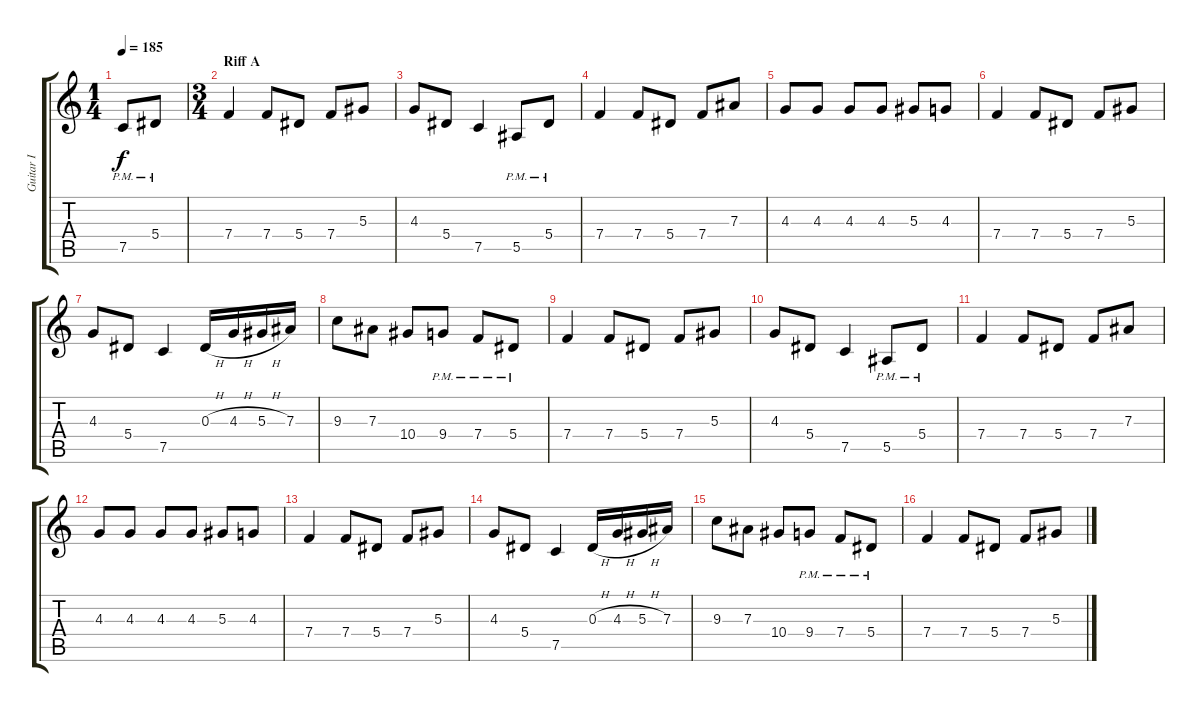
\track ("Guitar I" "Guitar I") {instrument overdrivenguitar}
\staff {score tabs}
\tuning (C4 G3 Eb3 Bb2 F2 C2) {hide}
\ts (1 4)
\tempo 185
\clef g2
\ks c
7.5{pm}.8{dy f instrument overdrivenguitar} 5.4{pm}.8 |
\ts (3 4)
\section ("" "Riff A")
7.4.4 7.4.8 5.4.8 7.4.8 5.3.8 |
4.3.8 5.4.8 7.5.4 5.5{pm}.8 5.4{pm}.8 |
7.4.4 7.4.8 5.4.8 7.4.8 7.3.8 |
4.3.8 4.3.8 4.3.8 4.3.8 5.3.8 4.3.8 |
7.4.4 7.4.8 5.4.8 7.4.8 5.3.8 |
4.3.8 5.4.8 7.5.4 0.3{h}.16 4.3{h}.16 5.3{h}.16 7.3.16 |
9.3.8 7.3.8 10.4.8 9.4{pm}.8 7.4{pm}.8 5.4{pm}.8 |
7.4.4 7.4.8 5.4.8 7.4.8 5.3.8 |
4.3.8 5.4.8 7.5.4 5.5{pm}.8 5.4{pm}.8 |
7.4.4 7.4.8 5.4.8 7.4.8 7.3.8 |
4.3.8 4.3.8 4.3.8 4.3.8 5.3.8 4.3.8 |
7.4.4 7.4.8 5.4.8 7.4.8 5.3.8 |
4.3.8 5.4.8 7.5.4 0.3{h}.16 4.3{h}.16 5.3{h}.16 7.3.16 |
9.3.8 7.3.8 10.4.8 9.4{pm}.8 7.4{pm}.8 5.4{pm}.8 |
7.4.4 7.4.8 5.4.8 7.4.8 5.3.8
